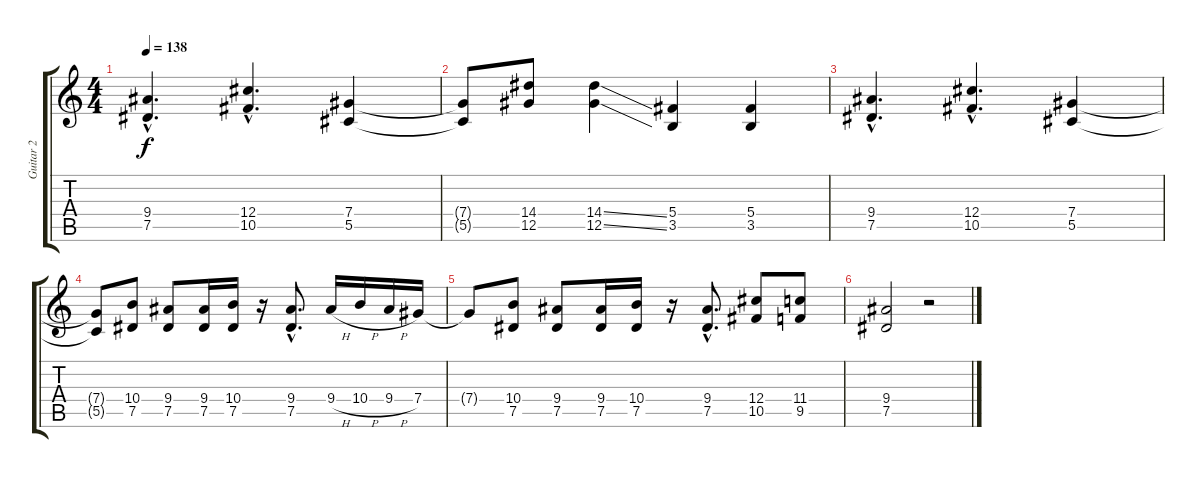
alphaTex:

\track ("Guitar 2" "Guitar 2") {instrument distortionguitar}
\staff {score tabs}
\tuning (Eb4 Bb3 Gb3 Db3 Ab2 Eb2) {hide}
\ts (4 4)
\tempo 138
\clef g2
\ks c
(9.4{hac} 7.5{hac}).4{d dy f} (12.4{hac} 10.5{hac}).4{d} (7.4 5.5).4 |
(7.4{t} 5.5{t}).8 (14.4 12.5).8 (14.4{ss} 12.5{ss}).4 (5.4 3.5).4 (5.4 3.5).4 |
(9.4{hac} 7.5{hac}).4{d} (12.4{hac} 10.5{hac}).4{d} (7.4 5.5).4 |
(7.4{t} 5.5{t}).8 (10.4 7.5).8 (9.4 7.5).8 (9.4 7.5).16 (10.4 7.5).16 r.16 (9.4{hac} 7.5{hac}).8{d} 9.4{h}.16 10.4{h}.16 9.4{h}.16 7.4.16 |
7.4{t}.8 (10.4 7.5).8 (9.4 7.5).8 (9.4 7.5).16 (10.4 7.5).16 r.16 (9.4{hac} 7.5{hac}).8{d} (12.4 10.5).8 (11.4 9.5).8 |
(9.4 7.5).2 r.2
